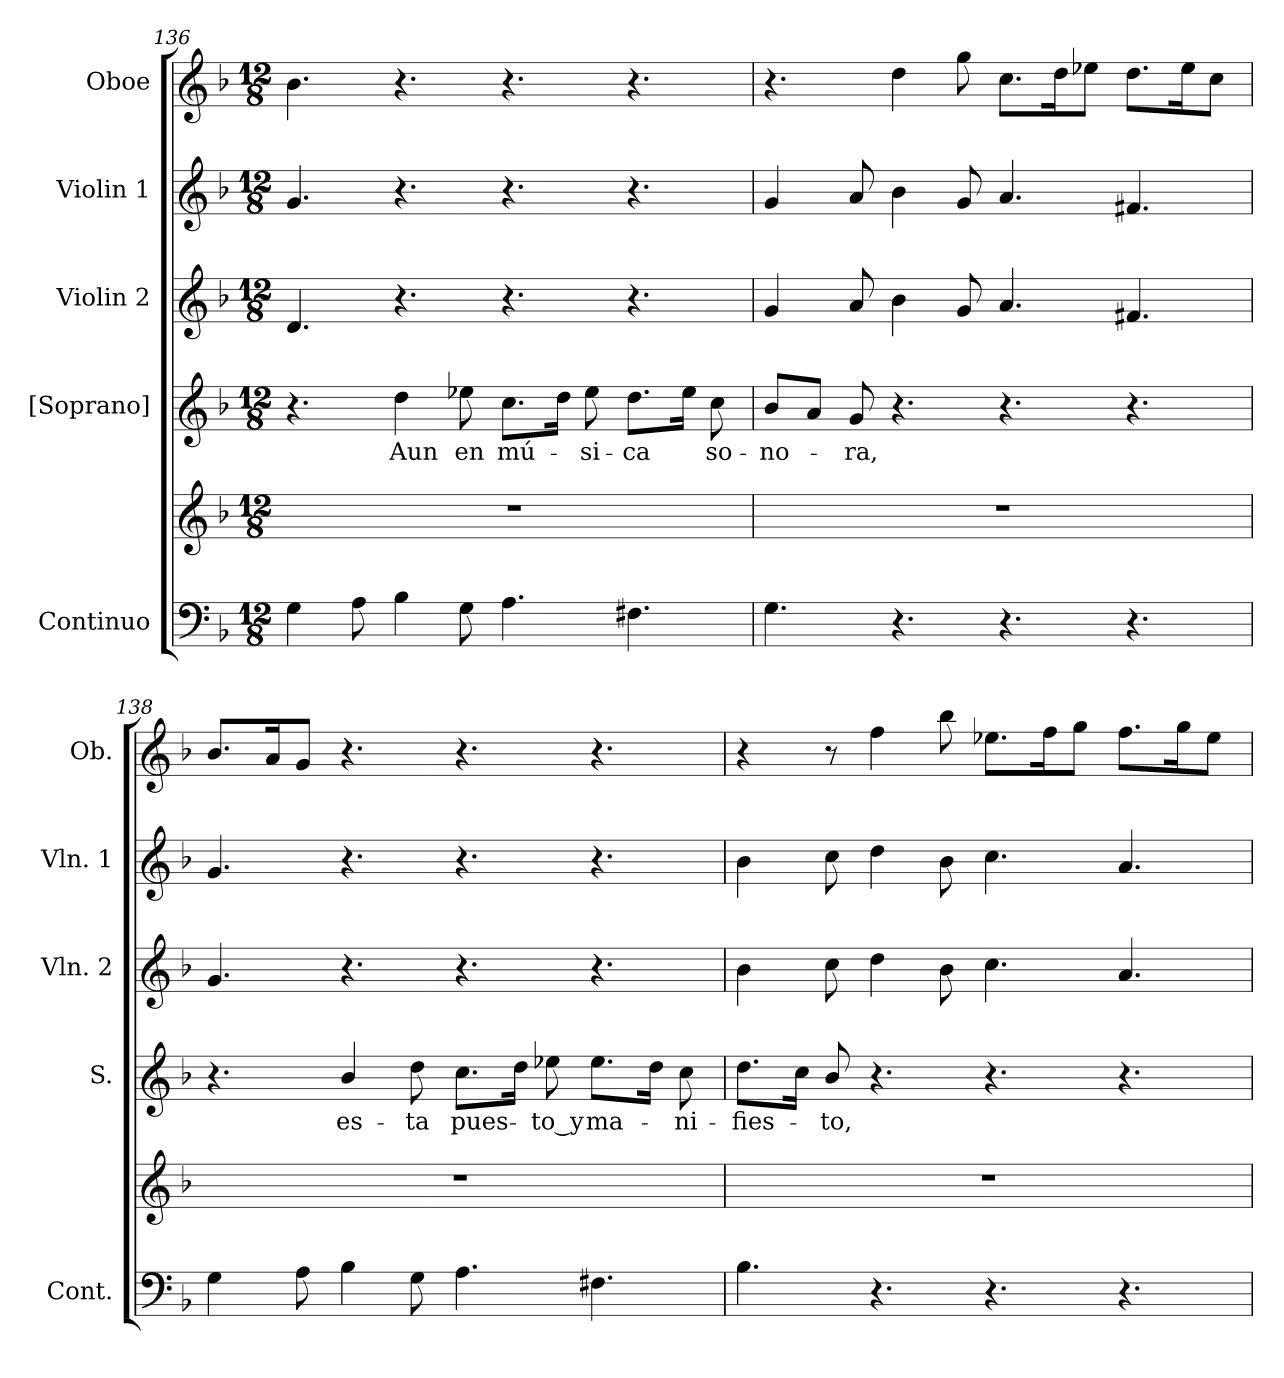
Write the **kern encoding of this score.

**kern	**kern	**kern	**text	**kern	**kern	**kern
*part5	*part5	*part4	*part4	*part3	*part2	*part1
*staff6	*staff5	*staff4	*staff4	*staff3	*staff2	*staff1
*I"Continuo	*	*I"[Soprano]	*	*I"Violin 2	*I"Violin 1	*I"Oboe
*I'Cont.	*	*I'S.	*	*I'Vln. 2	*I'Vln. 1	*I'Ob.
!!LO:LB:g=z
*clefF4	*clefG2	*clefG2	*	*clefG2	*clefG2	*clefG2
*k[b-]	*k[b-]	*k[b-]	*	*k[b-]	*k[b-]	*k[b-]
*F:	*F:	*F:	*	*F:	*F:	*F:
*M12/8	*M12/8	*M12/8	*	*M12/8	*M12/8	*M12/8
=136	=136	=136	=136	=136	=136	=136
!	!LO:N:vis=1	!	!	!	!	!
4Gi\	1.r	4.r	.	4.di/	4.gi/	4.b-i\
8Ai\	.	.	.	.	.	.
!	!	!	!LO:LY:b:color=#000000	!	!	!
4B-i\	.	4ddi\	Aun	4.r	4.r	4.r
!	!	!	!LO:LY:b:color=#000000	!	!	!
8Gi\	.	8ee-Xi\	en	.	.	.
!	!	!	!LO:LY:b:color=#000000	!	!	!
4.Ai\	.	8.cci\L	mú-	4.r	4.r	4.r
.	.	16ddi\Jk	.	.	.	.
!	!	!	!LO:LY:b:color=#000000	!	!	!
.	.	8ee-i\	-si-	.	.	.
!	!	!	!LO:LY:b:color=#000000	!	!	!
4.F#Xi\	.	8.ddi\L	-ca	4.r	4.r	4.r
.	.	16ee-i\Jk	.	.	.	.
!	!	!	!LO:LY:b:color=#000000	!	!	!
.	.	8cci\	so-	.	.	.
=137	=137	=137	=137	=137	=137	=137
!	!LO:N:vis=1	!	!	!	!	!
!	!	!	!LO:LY:b:color=#000000	!	!	!
4.Gi\	1.r	8b-i/L	-no-	4gi/	4gi/	4.r
.	.	8ai/J	.	.	.	.
!	!	!	!LO:LY:b:color=#000000	!	!	!
.	.	8gi/	-ra,	8ai/	8ai/	.
4.r	.	4.r	.	4b-i\	4b-i\	4ddi\
.	.	.	.	8gi/	8gi/	8ggi\
4.r	.	4.r	.	4.ai/	4.ai/	8.cci\L
.	.	.	.	.	.	16ddi\k
.	.	.	.	.	.	8ee-Xi\J
4.r	.	4.r	.	4.f#Xi/	4.f#Xi/	8.ddi\L
.	.	.	.	.	.	16ee-i\k
.	.	.	.	.	.	8cci\J
=138	=138	=138	=138	=138	=138	=138
!	!LO:N:vis=1	!	!	!	!	!
4Gi\	1.r	4.r	.	4.gi/	4.gi/	8.b-i/L
.	.	.	.	.	.	16ai/k
8Ai\	.	.	.	.	.	8gi/J
!	!	!	!LO:LY:b:color=#000000	!	!	!
4B-i\	.	4b-i/	es-	4.r	4.r	4.r
!	!	!	!LO:LY:b:color=#000000	!	!	!
8Gi\	.	8ddi\	-ta	.	.	.
!	!	!	!LO:LY:b:color=#000000	!	!	!
4.Ai\	.	8.cci\L	pues-	4.r	4.r	4.r
.	.	16ddi\Jk	.	.	.	.
!	!	!	!LO:LY:b:color=#000000	!	!	!
.	.	8ee-Xi\	-to_y	.	.	.
!	!	!	!LO:LY:b:color=#000000	!	!	!
4.F#Xi\	.	8.ee-i\L	ma-	4.r	4.r	4.r
.	.	16ddi\Jk	.	.	.	.
!	!	!	!LO:LY:b:color=#000000	!	!	!
.	.	8cci\	-ni-	.	.	.
!!LO:LB:g=z
=139	=139	=139	=139	=139	=139	=139
!	!LO:N:vis=1	!	!	!	!	!
!	!	!	!LO:LY:b:color=#000000	!	!	!
4.B-i\	1.r	8.ddi\L	-fies-	4b-i\	4b-i\	4r
.	.	16cci\Jk	.	.	.	.
!	!	!	!LO:LY:b:color=#000000	!	!	!
.	.	8b-i/	-to,	8cci\	8cci\	8r
4.r	.	4.r	.	4ddi\	4ddi\	4ffi\
.	.	.	.	8b-i\	8b-i\	8bb-i\
4.r	.	4.r	.	4.cci\	4.cci\	8.ee-Xi\L
.	.	.	.	.	.	16ffi\k
.	.	.	.	.	.	8ggi\J
4.r	.	4.r	.	4.ai/	4.ai/	8.ffi\L
.	.	.	.	.	.	16ggi\k
.	.	.	.	.	.	8ee-i\J
=	=	=	=	=	=	=
*-	*-	*-	*-	*-	*-	*-
